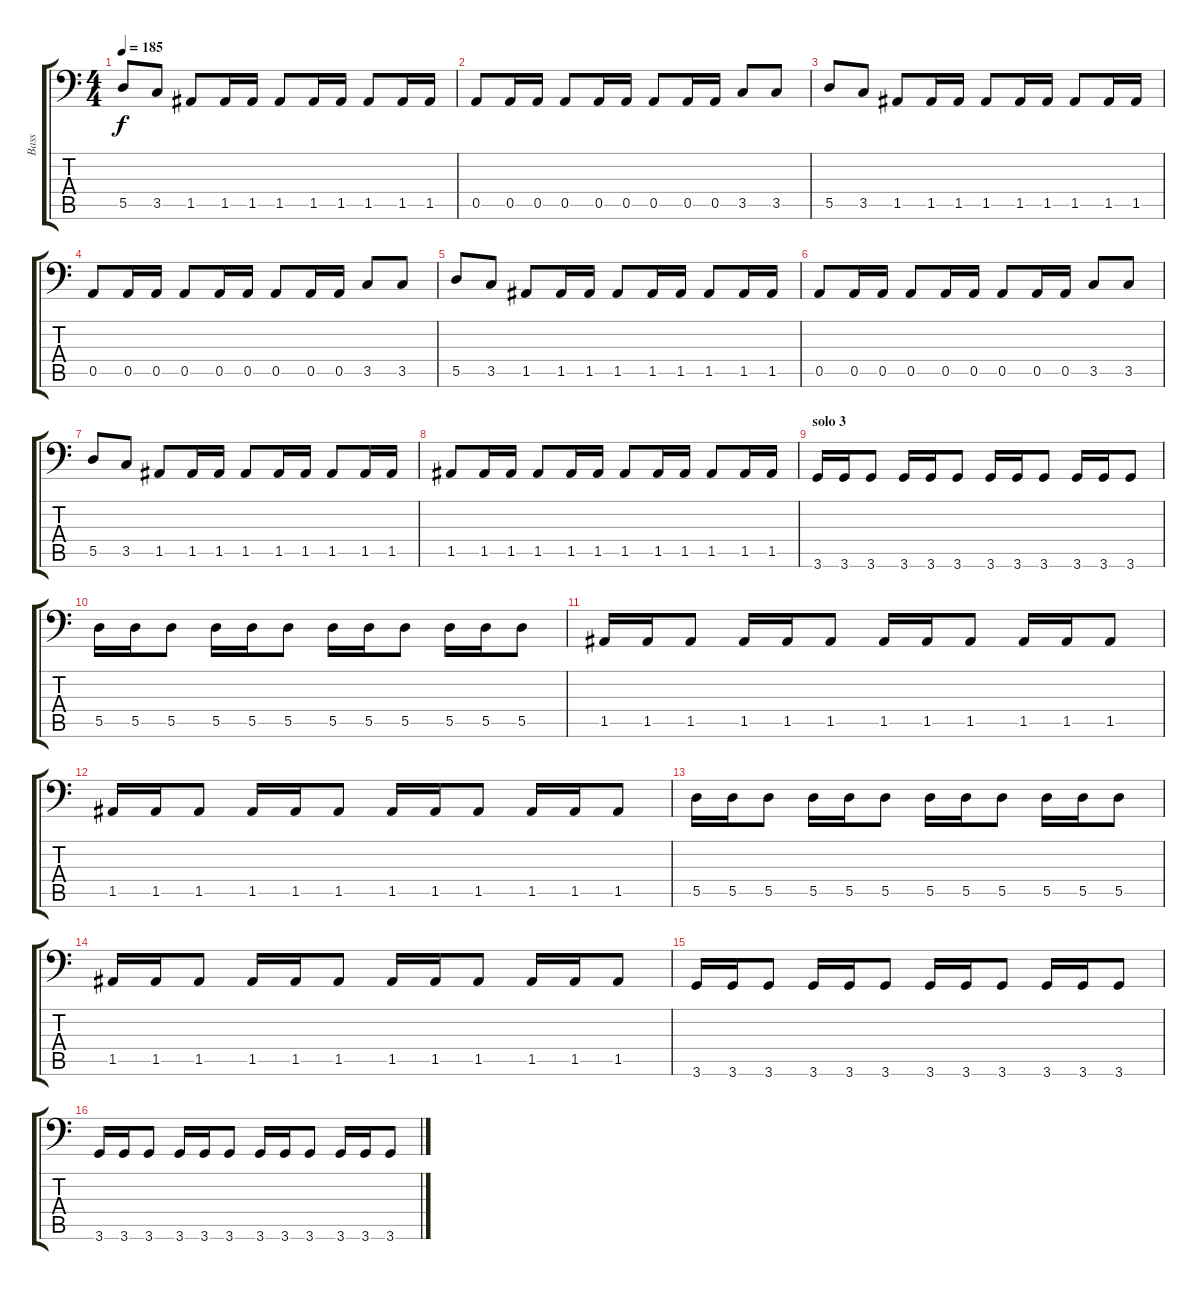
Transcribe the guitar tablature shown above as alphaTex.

\track ("Bass" "Bass") {instrument electricbassfinger}
\staff {score tabs}
\tuning (E3 B2 G2 D2 A1 E1) {hide}
\ts (4 4)
\tempo 185
\clef f4
\ks c
5.5.8{dy f} 3.5.8 1.5.8 1.5.16 1.5.16 1.5.8 1.5.16 1.5.16 1.5.8 1.5.16 1.5.16 |
0.5.8 0.5.16 0.5.16 0.5.8 0.5.16 0.5.16 0.5.8 0.5.16 0.5.16 3.5.8 3.5.8 |
5.5.8 3.5.8 1.5.8 1.5.16 1.5.16 1.5.8 1.5.16 1.5.16 1.5.8 1.5.16 1.5.16 |
0.5.8 0.5.16 0.5.16 0.5.8 0.5.16 0.5.16 0.5.8 0.5.16 0.5.16 3.5.8 3.5.8 |
5.5.8 3.5.8 1.5.8 1.5.16 1.5.16 1.5.8 1.5.16 1.5.16 1.5.8 1.5.16 1.5.16 |
0.5.8 0.5.16 0.5.16 0.5.8 0.5.16 0.5.16 0.5.8 0.5.16 0.5.16 3.5.8 3.5.8 |
5.5.8 3.5.8 1.5.8 1.5.16 1.5.16 1.5.8 1.5.16 1.5.16 1.5.8 1.5.16 1.5.16 |
1.5.8 1.5.16 1.5.16 1.5.8 1.5.16 1.5.16 1.5.8 1.5.16 1.5.16 1.5.8 1.5.16 1.5.16 |
\section ("" "solo 3")
3.6.16 3.6.16 3.6.8 3.6.16 3.6.16 3.6.8 3.6.16 3.6.16 3.6.8 3.6.16 3.6.16 3.6.8 |
5.5.16 5.5.16 5.5.8 5.5.16 5.5.16 5.5.8 5.5.16 5.5.16 5.5.8 5.5.16 5.5.16 5.5.8 |
1.5.16 1.5.16 1.5.8 1.5.16 1.5.16 1.5.8 1.5.16 1.5.16 1.5.8 1.5.16 1.5.16 1.5.8 |
1.5.16 1.5.16 1.5.8 1.5.16 1.5.16 1.5.8 1.5.16 1.5.16 1.5.8 1.5.16 1.5.16 1.5.8 |
5.5.16 5.5.16 5.5.8 5.5.16 5.5.16 5.5.8 5.5.16 5.5.16 5.5.8 5.5.16 5.5.16 5.5.8 |
1.5.16 1.5.16 1.5.8 1.5.16 1.5.16 1.5.8 1.5.16 1.5.16 1.5.8 1.5.16 1.5.16 1.5.8 |
3.6.16 3.6.16 3.6.8 3.6.16 3.6.16 3.6.8 3.6.16 3.6.16 3.6.8 3.6.16 3.6.16 3.6.8 |
3.6.16 3.6.16 3.6.8 3.6.16 3.6.16 3.6.8 3.6.16 3.6.16 3.6.8 3.6.16 3.6.16 3.6.8
